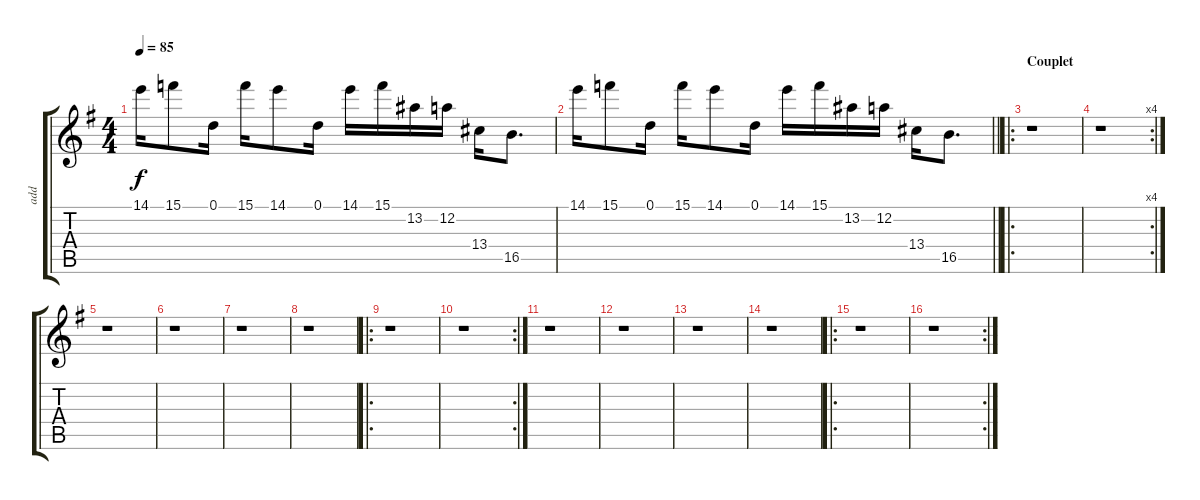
\track ("add" "add") {instrument overdrivenguitar}
\staff {score tabs}
\tuning (D4 A3 F3 C3 G2 D2) {hide}
\ts (4 4)
\tempo 85
\clef g2
\ks g
14.1.16{dy f} 15.1.8 0.1.16 15.1.16 14.1.8 0.1.16 14.1.16 15.1.16 13.2.16 12.2.16 13.4.16 16.5.8{d} |
\barLineRight lightlight
14.1.16 15.1.8 0.1.16 15.1.16 14.1.8 0.1.16 14.1.16 15.1.16 13.2.16 12.2.16 13.4.16 16.5.8{d} |
\ro
\section ("" "Couplet")
r.1 |
\rc 4
r.1 |
r.1 |
r.1 |
r.1 |
r.1 |
\ro
r.1 |
\rc 2
r.1 |
r.1 |
r.1 |
r.1 |
r.1 |
\ro
r.1 |
\rc 2
r.1
